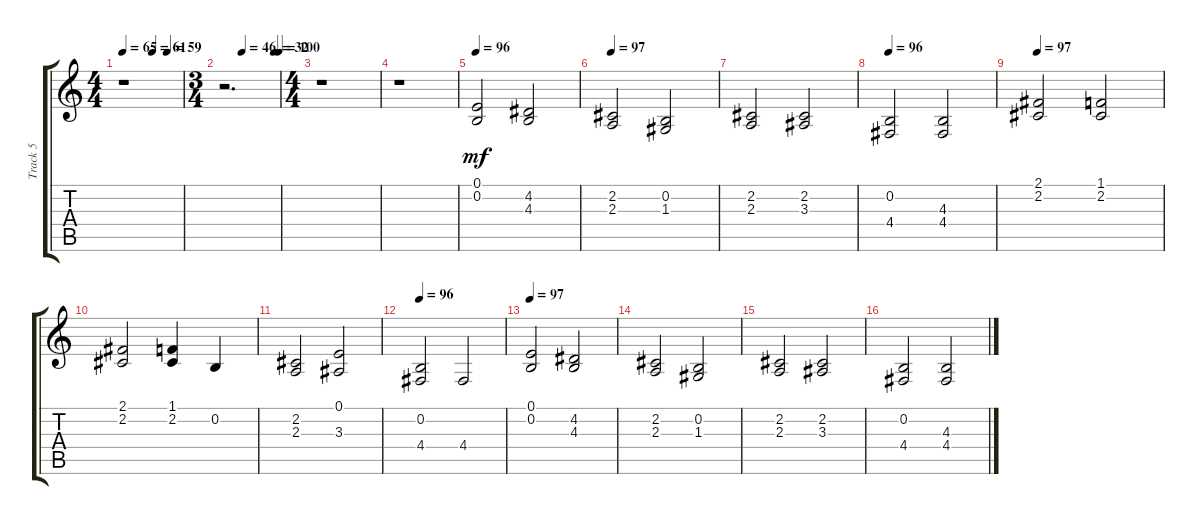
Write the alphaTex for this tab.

\track ("Track 5" "Track 5") {instrument viola}
\staff {score tabs}
\tuning (E4 B3 G3 D3 A2 E2) {hide}
\ts (4 4)
\tempo 65
\tempo (61 0.5)
\tempo (59 0.75)
\clef g2
\ks c
r.1{dy f} |
\ts (3 4)
\tempo (46 0.3333333333333333)
\tempo (32 0.9166666666666666)
\tempo (100 1)
r.2{d} |
\ts (4 4)
r.1 |
r.1 |
\tempo 96
(0.1 0.2).2{dy mf volume 12} (4.2 4.3).2 |
\tempo 97
(2.2 2.3).2 (0.2 1.3).2 |
(2.2 2.3).2 (2.2 3.3).2 |
\tempo 96
(0.2 4.4).2 (4.3 4.4).2 |
\tempo 97
(2.1 2.2).2 (1.1 2.2).2 |
(2.1 2.2).2 (1.1 2.2).4 0.2.4 |
(2.2 2.3).2 (0.1 3.3).2 |
\tempo 96
(0.2 4.4).2 4.4.2 |
\tempo 97
(0.1 0.2).2 (4.2 4.3).2 |
(2.2 2.3).2 (0.2 1.3).2 |
(2.2 2.3).2 (2.2 3.3).2 |
(0.2 4.4).2 (4.3 4.4).2
